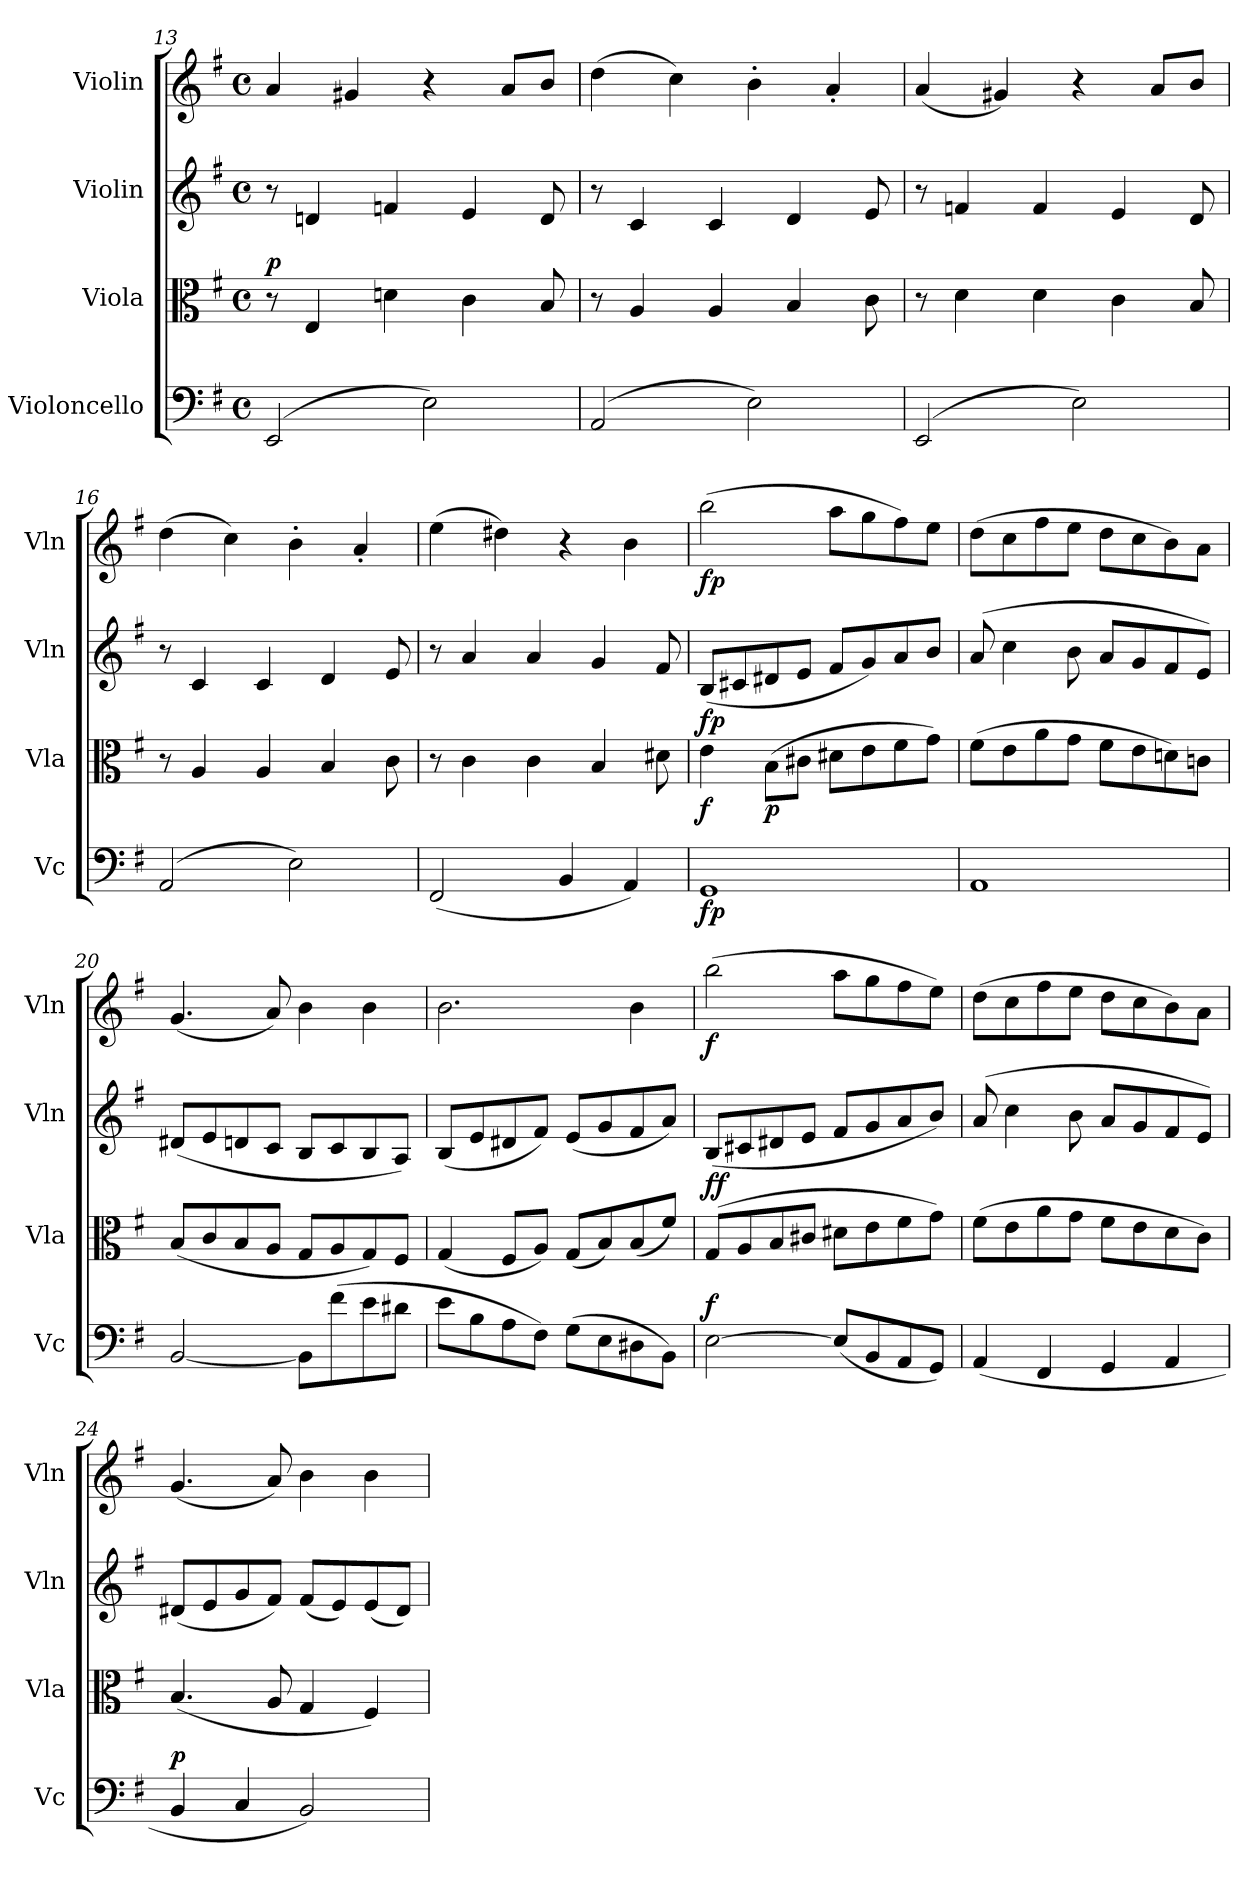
**kern	**dynam	**kern	**dynam	**kern	**dynam	**kern	**dynam
*part4	*part4	*part3	*part3	*part2	*part2	*part1	*part1
*staff4	*staff4	*staff3	*staff3	*staff2	*staff2	*staff1	*staff1
*I"Violoncello	*	*I"Viola	*	*I"Violin	*	*I"Violin	*
*I'Vc	*	*I'Vla	*	*I'Vln	*	*I'Vln	*
*clefF4	*	*clefC3	*	*clefG2	*	*clefG2	*
*k[f#]	*	*k[f#]	*	*k[f#]	*	*k[f#]	*
*M4/4	*	*M4/4	*	*M4/4	*	*M4/4	*
*met(c)	*	*met(c)	*	*met(c)	*	*met(c)	*
=13	=13	=13	=13	=13	=13	=13	=13
!	!	!	!LO:DY:a	!	!	!	!
(2EE/	.	8r	p	8r	.	4a/	.
.	.	4E/	.	4dn/	.	.	.
.	.	.	.	.	.	4g#X/	.
.	.	4dn\	.	4fn/	.	.	.
2E\)	.	.	.	.	.	4r	.
.	.	4c\	.	4e/	.	.	.
.	.	.	.	.	.	8a/L	.
.	.	8B/	.	8d/	.	8b/J	.
=14	=14	=14	=14	=14	=14	=14	=14
(2AA/	.	8r	.	8r	.	(4dd\	.
.	.	4A/	.	4c/	.	.	.
.	.	.	.	.	.	4cc\)	.
.	.	4A/	.	4c/	.	.	.
2E\)	.	.	.	.	.	4b'\	.
.	.	4B/	.	4d/	.	.	.
.	.	.	.	.	.	4a'/	.
.	.	8c\	.	8e/	.	.	.
=15	=15	=15	=15	=15	=15	=15	=15
(2EE/	.	8r	.	8r	.	(4a/	.
.	.	4d\	.	4fn/	.	.	.
.	.	.	.	.	.	4g#X/)	.
.	.	4d\	.	4f/	.	.	.
2E\)	.	.	.	.	.	4r	.
.	.	4c\	.	4e/	.	.	.
.	.	.	.	.	.	8a/L	.
.	.	8B/	.	8d/	.	8b/J	.
=16	=16	=16	=16	=16	=16	=16	=16
(2AA/	.	8r	.	8r	.	(4dd\	.
.	.	4A/	.	4c/	.	.	.
.	.	.	.	.	.	4cc\)	.
.	.	4A/	.	4c/	.	.	.
2E\)	.	.	.	.	.	4b'\	.
.	.	4B/	.	4d/	.	.	.
.	.	.	.	.	.	4a'/	.
.	.	8c\	.	8e/	.	.	.
=17	=17	=17	=17	=17	=17	=17	=17
(2FF#/	.	8r	.	8r	.	(4ee\	.
.	.	4c\	.	4a/	.	.	.
.	.	.	.	.	.	4dd#X\)	.
.	.	4c\	.	4a/	.	.	.
4BB/	.	.	.	.	.	4r	.
.	.	4B/	.	4g/	.	.	.
4AA/)	.	.	.	.	.	4b\	.
.	.	8d#X\	.	8f#/	.	.	.
!!LO:LB:g=z
=18	=18	=18	=18	=18	=18	=18	=18
!	!LO:DY:b	!	!LO:DY:b	!	!LO:DY:b	!	!LO:DY:b
1GG	fp	4e\	f	(8B/L	fp	(2bb\	fp
.	.	.	.	8c#X/	.	.	.
!	!	!	!LO:DY:b	!	!	!	!
.	.	(8B\L	p	8d#X/	.	.	.
.	.	8c#X\J	.	8e/J	.	.	.
.	.	8d#X\L	.	8f#/L	.	8aa\L	.
.	.	8e\	.	8g/)	.	8gg\	.
.	.	8f#\	.	8a/	.	8ff#\)	.
.	.	8g\J)	.	8b/J	.	8ee\J	.
=19	=19	=19	=19	=19	=19	=19	=19
1AA	.	(8f#\L	.	(8a/	.	(8dd\L	.
.	.	8e\	.	4cc\	.	8cc\	.
.	.	8a\	.	.	.	8ff#\	.
.	.	8g\J	.	8b\	.	8ee\J	.
.	.	8f#\L	.	8a/L	.	8dd\L	.
.	.	8e\	.	8g/	.	8cc\	.
.	.	8dn\)	.	8f#/	.	8b\)	.
.	.	8cn\J	.	8e/J)	.	8a\J	.
=20	=20	=20	=20	=20	=20	=20	=20
[2BB/	.	(8B/L	.	(8d#X/L	.	(4.g/	.
.	.	8c/	.	8e/	.	.	.
.	.	8B/	.	8dn/	.	.	.
.	.	8A/J	.	8c/J	.	8a/)	.
8BB\L]	.	8G/L	.	8B/L	.	4b\	.
(8f#\	.	8A/	.	8c/	.	.	.
8e\	.	8G/)	.	8B/	.	4b\	.
8d#X\J	.	8F#/J	.	8A/J)	.	.	.
=21	=21	=21	=21	=21	=21	=21	=21
8e\L	.	(4G/	.	(8B/L	.	2.b\	.
8B\	.	.	.	8e/	.	.	.
8A\	.	8F#/L	.	8d#X/	.	.	.
8F#\J)	.	8A/J)	.	8f#/J)	.	.	.
(8G\L	.	(8G/L	.	(8e/L	.	.	.
8E\	.	8B/)	.	8g/	.	.	.
8D#X\	.	(8B/	.	8f#/	.	4b\	.
8BB\J)	.	8f#/J)	.	8a/J)	.	.	.
=22	=22	=22	=22	=22	=22	=22	=22
!	!LO:DY:a	!	!LO:DY:a	!	!	!	!
!	!	!	!LO:DY:n=1:a	!	!	!	!LO:DY:b
[2E\	f	(8G/L	f f	(8B/L	.	(2bb\	f
.	.	8A/	.	8c#X/	.	.	.
.	.	8B/	.	8d#X/	.	.	.
.	.	8c#X/J	.	8e/J	.	.	.
(8E/L]	.	8d#X\L	.	8f#/L	.	8aa\L	.
8BB/	.	8e\	.	8g/	.	8gg\	.
8AA/	.	8f#\	.	8a/	.	8ff#\	.
8GG/J)	.	8g\J)	.	8b/J)	.	8ee\J)	.
=23	=23	=23	=23	=23	=23	=23	=23
(4AA/	.	(8f#\L	.	(8a/	.	(8dd\L	.
.	.	8e\	.	4cc\	.	8cc\	.
4FF#/	.	8a\	.	.	.	8ff#\	.
.	.	8g\J	.	8b\	.	8ee\J	.
4GG/	.	8f#\L	.	8a/L	.	8dd\L	.
.	.	8e\	.	8g/	.	8cc\	.
4AA/	.	8d\	.	8f#/	.	8b\)	.
.	.	8c\J)	.	8e/J)	.	8a\J	.
=24	=24	=24	=24	=24	=24	=24	=24
!	!LO:DY:a	!	!	!	!	!	!
4BB/	p	(4.B/	.	(8d#X/L	.	(4.g/	.
.	.	.	.	8e/	.	.	.
4C/	.	.	.	8g/	.	.	.
.	.	8A/	.	8f#/J)	.	8a/)	.
2BB/)	.	4G/	.	(8f#/L	.	4b\	.
.	.	.	.	8e/)	.	.	.
.	.	4F#/)	.	(8e/	.	4b\	.
.	.	.	.	8d#/J)	.	.	.
=	=	=	=	=	=	=	=
*-	*-	*-	*-	*-	*-	*-	*-
